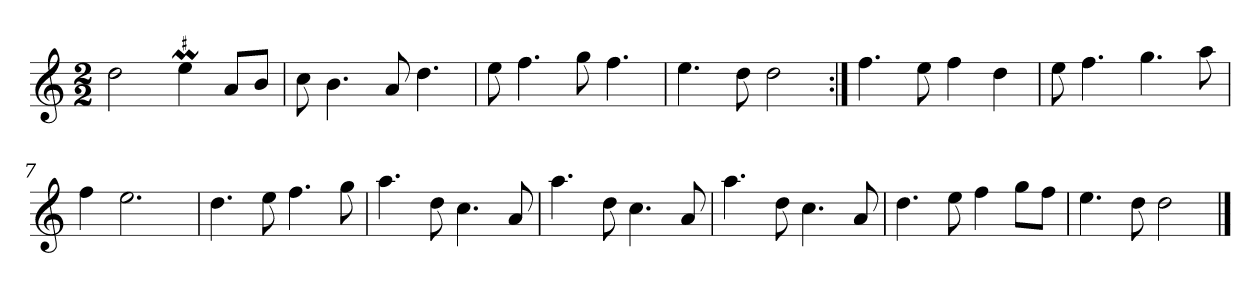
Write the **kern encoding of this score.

**kern
*part1
*staff1
*clefG2
*k[]
*D:dor
*M2/2
*MM120
=1
2dd
!LO:MOR:acc=#
4eeM
8a/L
8b/J
=2
8cc
4.b
8a
4.dd
=3
8ee
4.ff
8gg
4.ff
=4
4.ee
8dd
2dd
=5:|!
4.ff
8ee
4ff
4dd
=6
8ee
4.ff
4.gg
8aa
=7
4ff
2.ee
=8
4.dd
8ee
4.ff
8gg
=9
4.aa
8dd
4.cc
8a
=10
4.aa
8dd
4.cc
8a
=11
4.aa
8dd
4.cc
8a
=12
4.dd
8ee
4ff
8gg\L
8ff\J
=13
4.ee
8dd
2dd
==
*-
